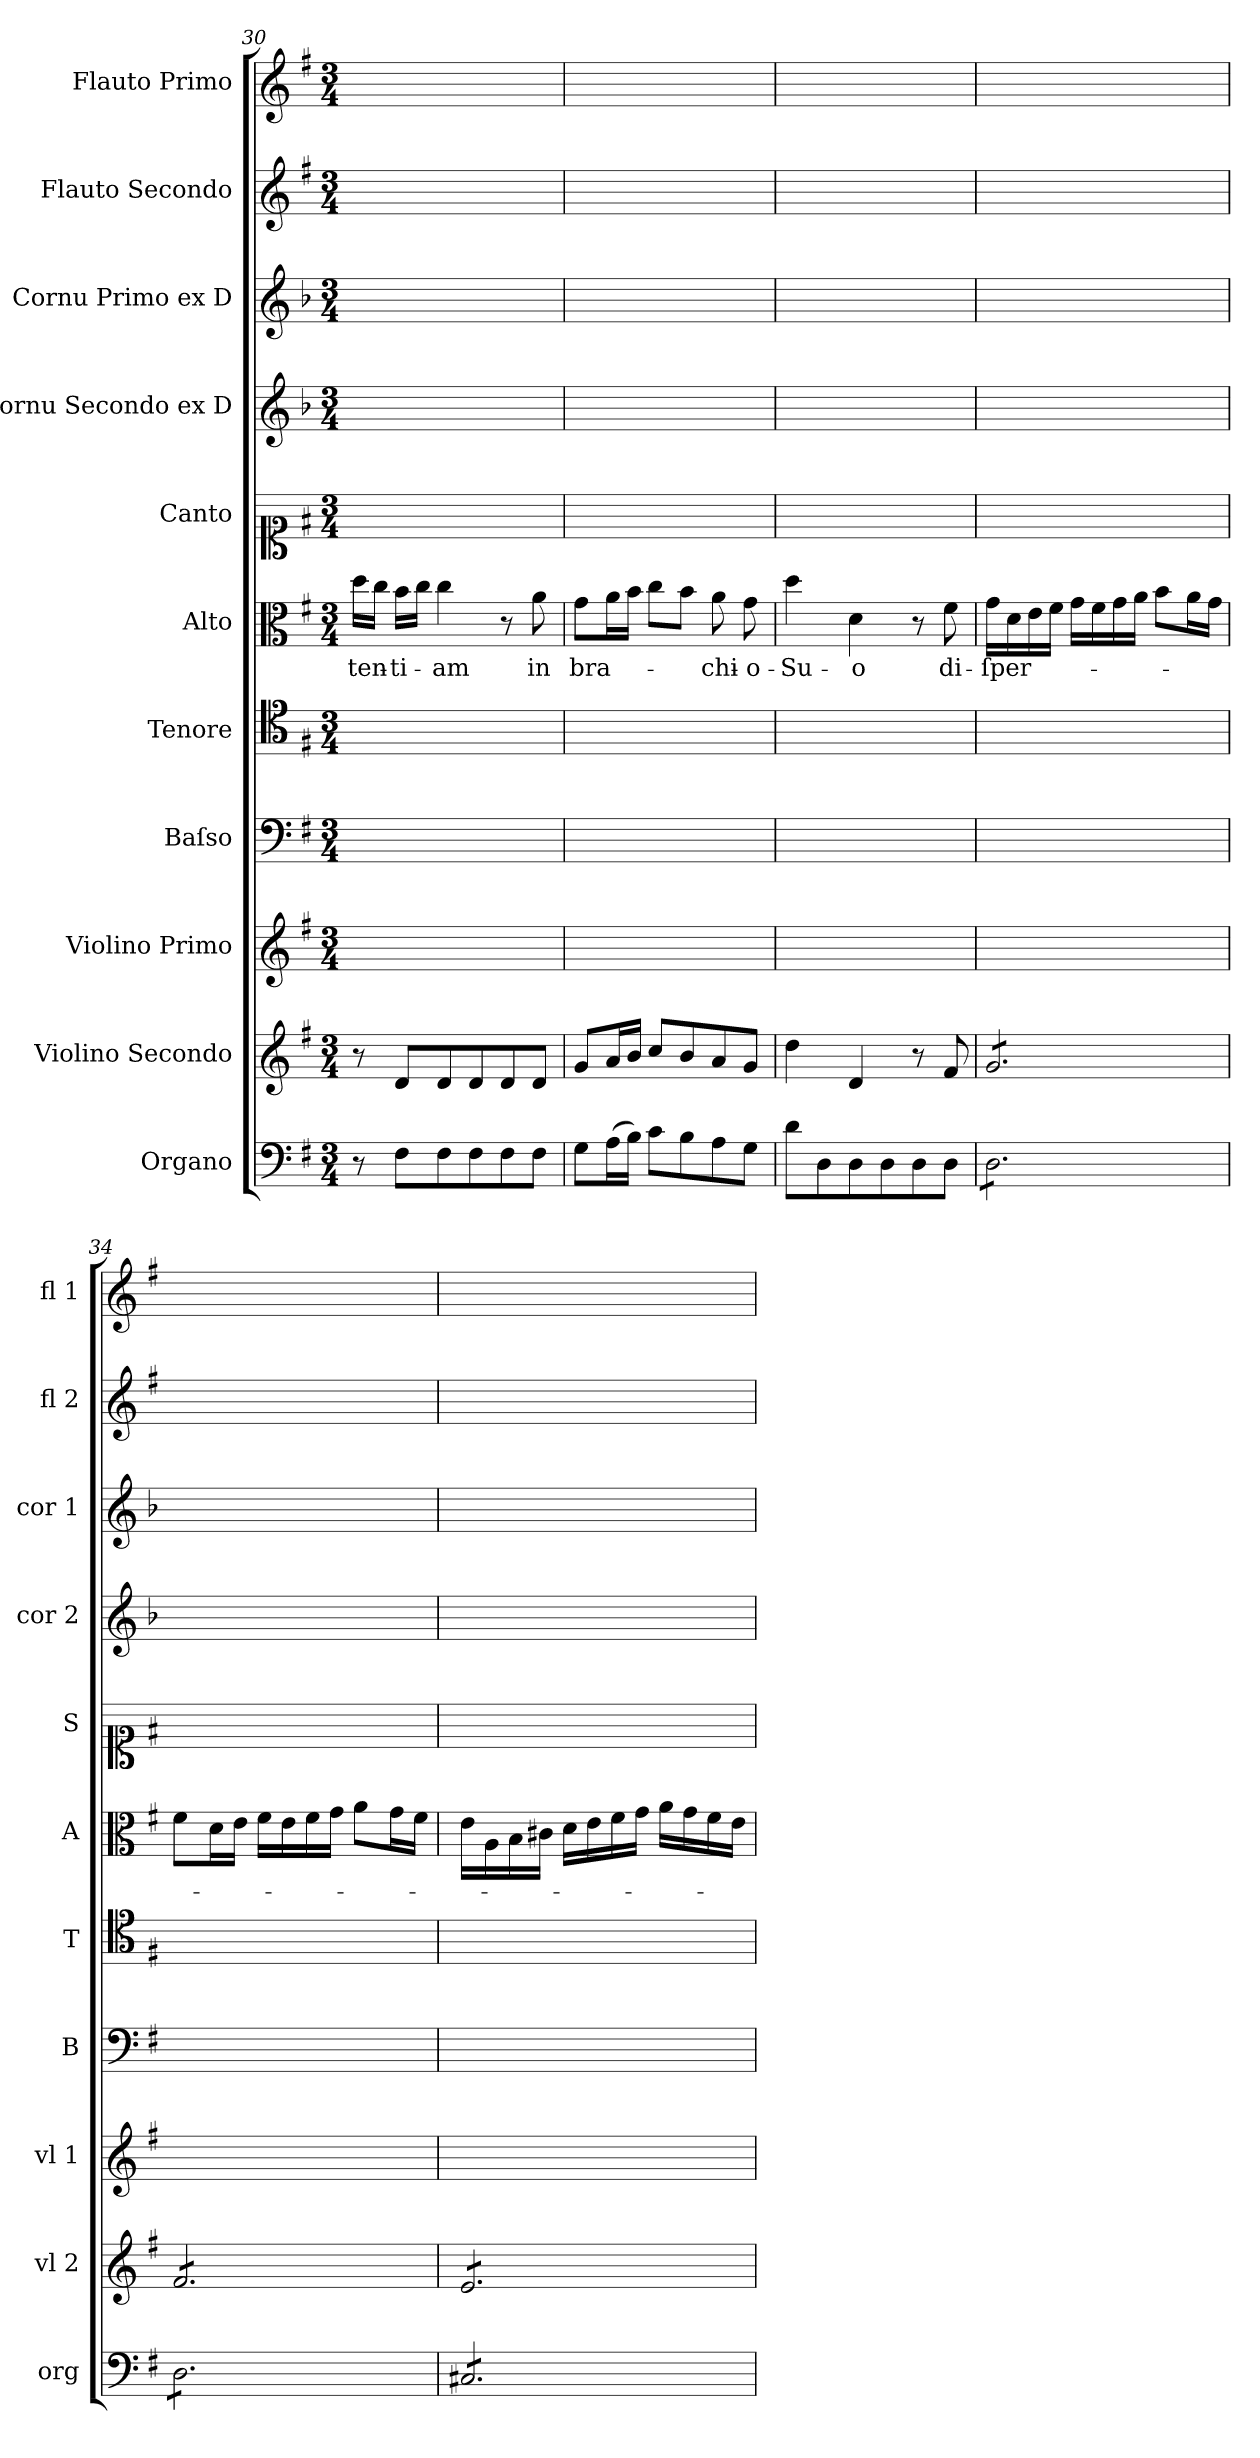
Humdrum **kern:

**kern	**kern	**kern	**kern	**kern	**kern	**text	**kern	**kern	**kern	**kern	**kern
*part11	*part10	*part9	*part8	*part7	*part6	*part6	*part5	*part4	*part3	*part2	*part1
*staff11	*staff10	*staff9	*staff8	*staff7	*staff6	*staff6	*staff5	*staff4	*staff3	*staff2	*staff1
*I"Organo	*I"Violino Secondo	*I"Violino Primo	*I"Baſso	*I"Tenore	*I"Alto	*	*I"Canto	*I"Cornu Secondo ex D	*I"Cornu Primo ex D	*I"Flauto Secondo	*I"Flauto Primo
*I'org	*I'vl 2	*I'vl 1	*I'B	*I'T	*I'A	*	*I'S	*I'cor 2	*I'cor 1	*I'fl 2	*I'fl 1
*clefF4	*clefG2	*clefG2	*clefF4	*clefC4	*clefC3	*	*clefC1	*clefG2	*clefG2	*clefG2	*clefG2
*	*	*	*	*	*	*	*	*ITrd6c10	*ITrd6c10	*	*
*k[f#]	*k[f#]	*k[f#]	*k[f#]	*k[f#]	*k[f#]	*	*k[f#]	*k[f#]	*k[f#]	*k[f#]	*k[f#]
*G:	*G:	*G:	*G:	*G:	*G:	*	*G:	*G:	*G:	*G:	*G:
*M3/4	*M3/4	*M3/4	*M3/4	*M3/4	*M3/4	*	*M3/4	*M3/4	*M3/4	*M3/4	*M3/4
=30	=30	=30	=30	=30	=30	=30	=30	=30	=30	=30	=30
8r	8r	2.ryy	2.ryy	2.ryy	16dd\LL	-ten-	2.ryy	2.ryy	2.ryy	2.ryy	2.ryy
.	.	.	.	.	16cc\JJ	.	.	.	.	.	.
8F#\L	8d/L	.	.	.	16b\LL	-ti-	.	.	.	.	.
.	.	.	.	.	16cc\JJ	.	.	.	.	.	.
8F#\	8d/	.	.	.	4cc\	-am	.	.	.	.	.
8F#\	8d/	.	.	.	.	.	.	.	.	.	.
8F#\	8d/	.	.	.	8r	.	.	.	.	.	.
8F#\J	8d/J	.	.	.	8a\	in	.	.	.	.	.
=31	=31	=31	=31	=31	=31	=31	=31	=31	=31	=31	=31
8G\L	8g/L	2.ryy	2.ryy	2.ryy	8g\L	bra-	2.ryy	2.ryy	2.ryy	2.ryy	2.ryy
(16A\L	16a/L	.	.	.	16a\L	.	.	.	.	.	.
16B\JJ)	16b/JJ	.	.	.	16b\JJ	.	.	.	.	.	.
8c\L	8cc/L	.	.	.	8cc\L	.	.	.	.	.	.
8B\	8b/	.	.	.	8b\J	.	.	.	.	.	.
8A\	8a/	.	.	.	8a\	-chi-	.	.	.	.	.
8G\J	8g/J	.	.	.	8g\	-o-	.	.	.	.	.
=32	=32	=32	=32	=32	=32	=32	=32	=32	=32	=32	=32
8d\L	4dd\	2.ryy	2.ryy	2.ryy	4dd\	-Su-	2.ryy	2.ryy	2.ryy	2.ryy	2.ryy
8D\	.	.	.	.	.	.	.	.	.	.	.
8D\	4d/	.	.	.	4d\	-o	.	.	.	.	.
8D\	.	.	.	.	.	.	.	.	.	.	.
8D\	8r	.	.	.	8r	.	.	.	.	.	.
8D\J	8f#/	.	.	.	8f#\	di-	.	.	.	.	.
=33	=33	=33	=33	=33	=33	=33	=33	=33	=33	=33	=33
*tremolo	*	*	*	*	*	*	*	*	*	*	*
*	*tremolo	*	*	*	*	*	*	*	*	*	*
8D\L	8g/L	2.ryy	2.ryy	2.ryy	16g\LL	-ſper-	2.ryy	2.ryy	2.ryy	2.ryy	2.ryy
.	.	.	.	.	16d\	.	.	.	.	.	.
8D\	8g/	.	.	.	16e\	.	.	.	.	.	.
.	.	.	.	.	16f#\JJ	.	.	.	.	.	.
8D\	8g/	.	.	.	16g\LL	.	.	.	.	.	.
.	.	.	.	.	16f#\	.	.	.	.	.	.
8D\	8g/	.	.	.	16g\	.	.	.	.	.	.
.	.	.	.	.	16a\JJ	.	.	.	.	.	.
8D\	8g/	.	.	.	8b\L	.	.	.	.	.	.
8D\J	8g/J	.	.	.	16a\L	.	.	.	.	.	.
.	.	.	.	.	16g\JJ	.	.	.	.	.	.
=34	=34	=34	=34	=34	=34	=34	=34	=34	=34	=34	=34
8D\L	8f#/L	2.ryy	2.ryy	2.ryy	8f#\L	.	2.ryy	2.ryy	2.ryy	2.ryy	2.ryy
8D\	8f#/	.	.	.	16d\L	.	.	.	.	.	.
.	.	.	.	.	16e\JJ	.	.	.	.	.	.
8D\	8f#/	.	.	.	16f#\LL	.	.	.	.	.	.
.	.	.	.	.	16e\	.	.	.	.	.	.
8D\	8f#/	.	.	.	16f#\	.	.	.	.	.	.
.	.	.	.	.	16g\JJ	.	.	.	.	.	.
8D\	8f#/	.	.	.	8a\L	.	.	.	.	.	.
8D\J	8f#/J	.	.	.	16g\L	.	.	.	.	.	.
.	.	.	.	.	16f#\JJ	.	.	.	.	.	.
=35	=35	=35	=35	=35	=35	=35	=35	=35	=35	=35	=35
8C#X/L	8e/L	2.ryy	2.ryy	2.ryy	16e\LL	.	2.ryy	2.ryy	2.ryy	2.ryy	2.ryy
.	.	.	.	.	16A\	.	.	.	.	.	.
8C#X/	8e/	.	.	.	16B\	.	.	.	.	.	.
.	.	.	.	.	16c#X\JJ	.	.	.	.	.	.
8C#X/	8e/	.	.	.	16d\LL	.	.	.	.	.	.
.	.	.	.	.	16e\	.	.	.	.	.	.
8C#X/	8e/	.	.	.	16f#\	.	.	.	.	.	.
.	.	.	.	.	16g\JJ	.	.	.	.	.	.
8C#X/	8e/	.	.	.	16a\LL	.	.	.	.	.	.
.	.	.	.	.	16g\	.	.	.	.	.	.
8C#X/J	8e/J	.	.	.	16f#\	.	.	.	.	.	.
*	*Xtremolo	*	*	*	*	*	*	*	*	*	*
*Xtremolo	*	*	*	*	*	*	*	*	*	*	*
.	.	.	.	.	16e\JJ	.	.	.	.	.	.
=	=	=	=	=	=	=	=	=	=	=	=
*-	*-	*-	*-	*-	*-	*-	*-	*-	*-	*-	*-
